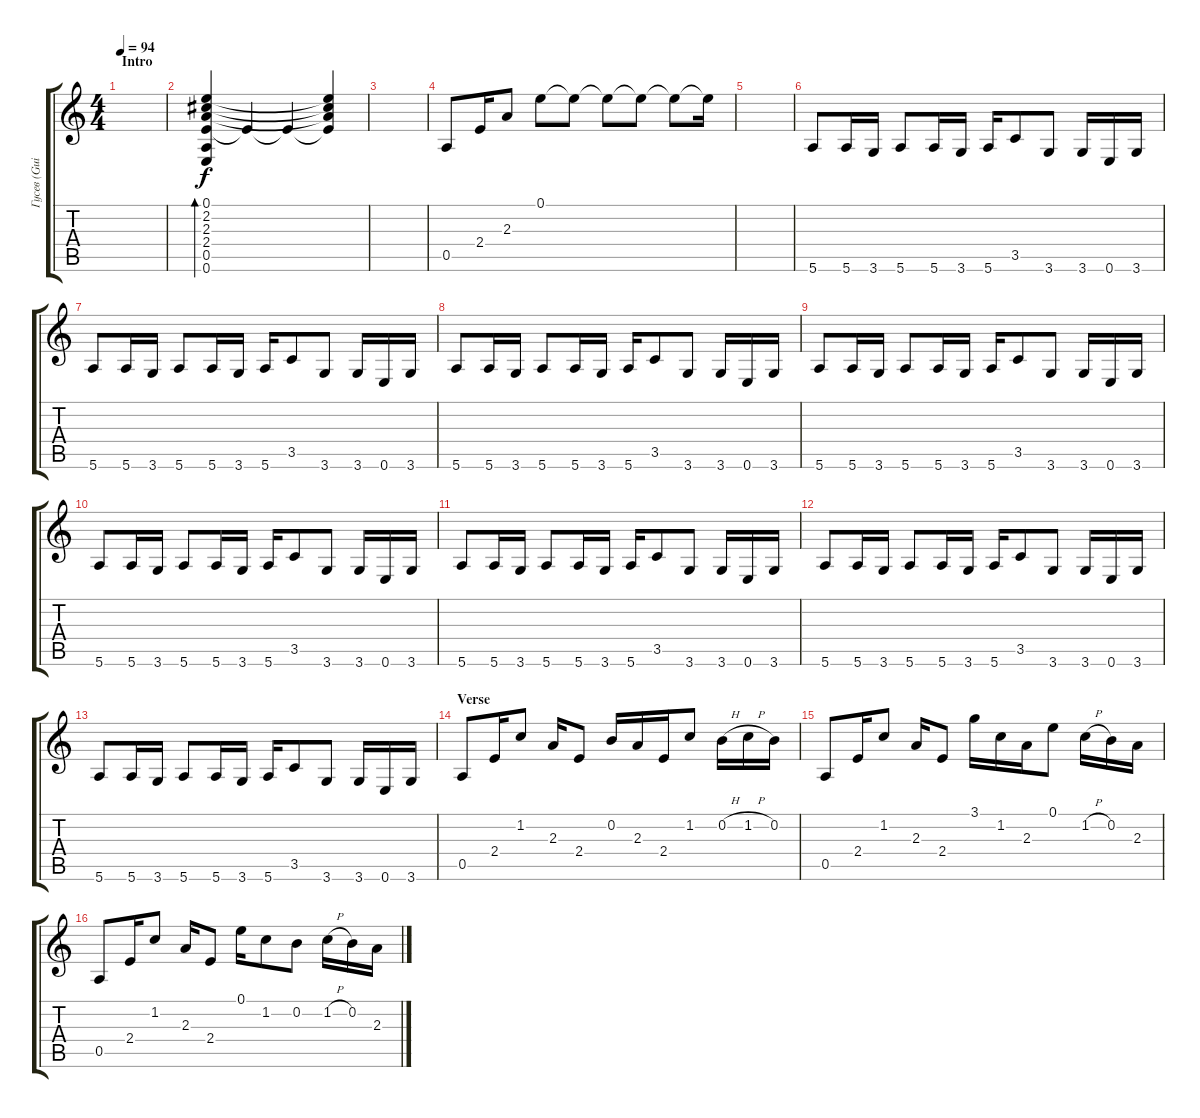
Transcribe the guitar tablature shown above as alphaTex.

\track ("Гусев (Guitar 1)" "Гусев (Gui") {instrument acousticguitarnylon}
\staff {score tabs}
\tuning (E4 B3 G3 D3 A2 E2) {hide}
\ts (4 4)
\section ("" "Intro")
\tempo 94
\clef g2
\ks c
|
(0.1 2.2 2.3 2.4 0.5 0.6).4{bd 120 volume 10} 2.4{t}.4 2.4{t}.4 (0.1{t} 2.2{t} 2.3{t} 2.4{t}).4 |
|
0.5.8 2.4.16 2.3.8 0.1.8 0.1{t}.8 0.1{t}.8 0.1{t}.8 0.1{t}.8 0.1{t}.16 |
|
5.6.8{volume 13 instrument distortionguitar} 5.6.16 3.6.16 5.6.8 5.6.16 3.6.16 5.6.16 3.5.8 3.6.8 3.6.16 0.6.16 3.6.16 |
5.6.8{instrument distortionguitar} 5.6.16 3.6.16 5.6.8 5.6.16 3.6.16 5.6.16 3.5.8 3.6.8 3.6.16 0.6.16 3.6.16 |
5.6.8{instrument distortionguitar} 5.6.16 3.6.16 5.6.8 5.6.16 3.6.16 5.6.16 3.5.8 3.6.8 3.6.16 0.6.16 3.6.16 |
5.6.8{instrument distortionguitar} 5.6.16 3.6.16 5.6.8 5.6.16 3.6.16 5.6.16 3.5.8 3.6.8 3.6.16 0.6.16 3.6.16 |
5.6.8{volume 13 instrument distortionguitar} 5.6.16 3.6.16 5.6.8 5.6.16 3.6.16 5.6.16 3.5.8 3.6.8 3.6.16 0.6.16 3.6.16 |
5.6.8{instrument distortionguitar} 5.6.16 3.6.16 5.6.8 5.6.16 3.6.16 5.6.16 3.5.8 3.6.8 3.6.16 0.6.16 3.6.16 |
5.6.8{instrument distortionguitar} 5.6.16 3.6.16 5.6.8 5.6.16 3.6.16 5.6.16 3.5.8 3.6.8 3.6.16 0.6.16 3.6.16 |
5.6.8{instrument distortionguitar} 5.6.16 3.6.16 5.6.8 5.6.16 3.6.16 5.6.16 3.5.8 3.6.8 3.6.16 0.6.16 3.6.16 |
\section ("" "Verse")
0.5.8{instrument acousticguitarnylon} 2.4.16 1.2.8 2.3.16 2.4.8 0.2.16 2.3.16 2.4.16 1.2.8 0.2{h}.16 1.2{h}.16 0.2.16 |
0.5.8{instrument acousticguitarnylon} 2.4.16 1.2.8 2.3.16 2.4.8 3.1.16 1.2.16 2.3.16 0.1.8 1.2{h}.16 0.2.16 2.3.16 |
0.5.8{instrument acousticguitarnylon} 2.4.16 1.2.8 2.3.16 2.4.8 0.1.16 1.2.8 0.2.8 1.2{h}.16 0.2.16 2.3.16
